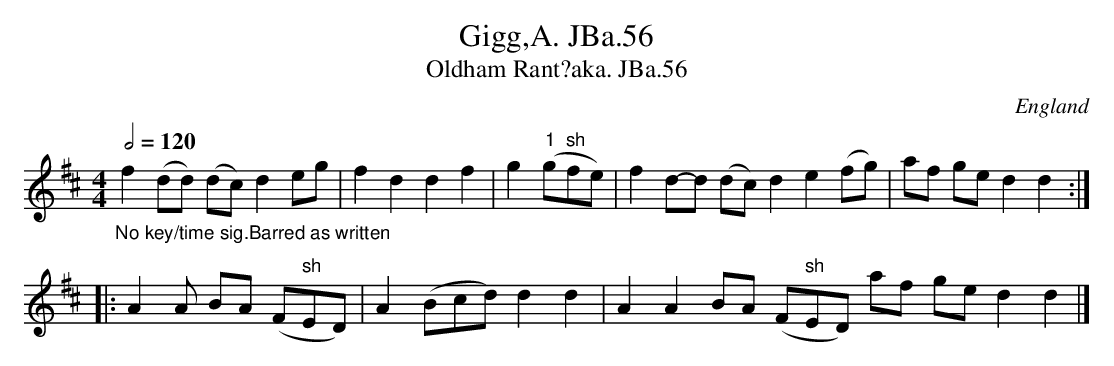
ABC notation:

X:1
T:Gigg,A. JBa.56
T:Oldham Rant?aka. JBa.56
L:1/8
M:4/4
O:England
Q:1/2=120
K:D Major
"_No key/time sig.Barred as written"
f2 (dd) (dc) d2 eg| f2d2d2f2 | g2 ("1"g"sh"fe) |\
f2 d-d (dc) d2 e2 (fg) | af ge d2d2 :|!
|:A2 A BA (F"sh"ED) | A2 (Bcd) d2 d2 |\
A2 A2 BA (F"sh"ED) af ge d2d2 |]
